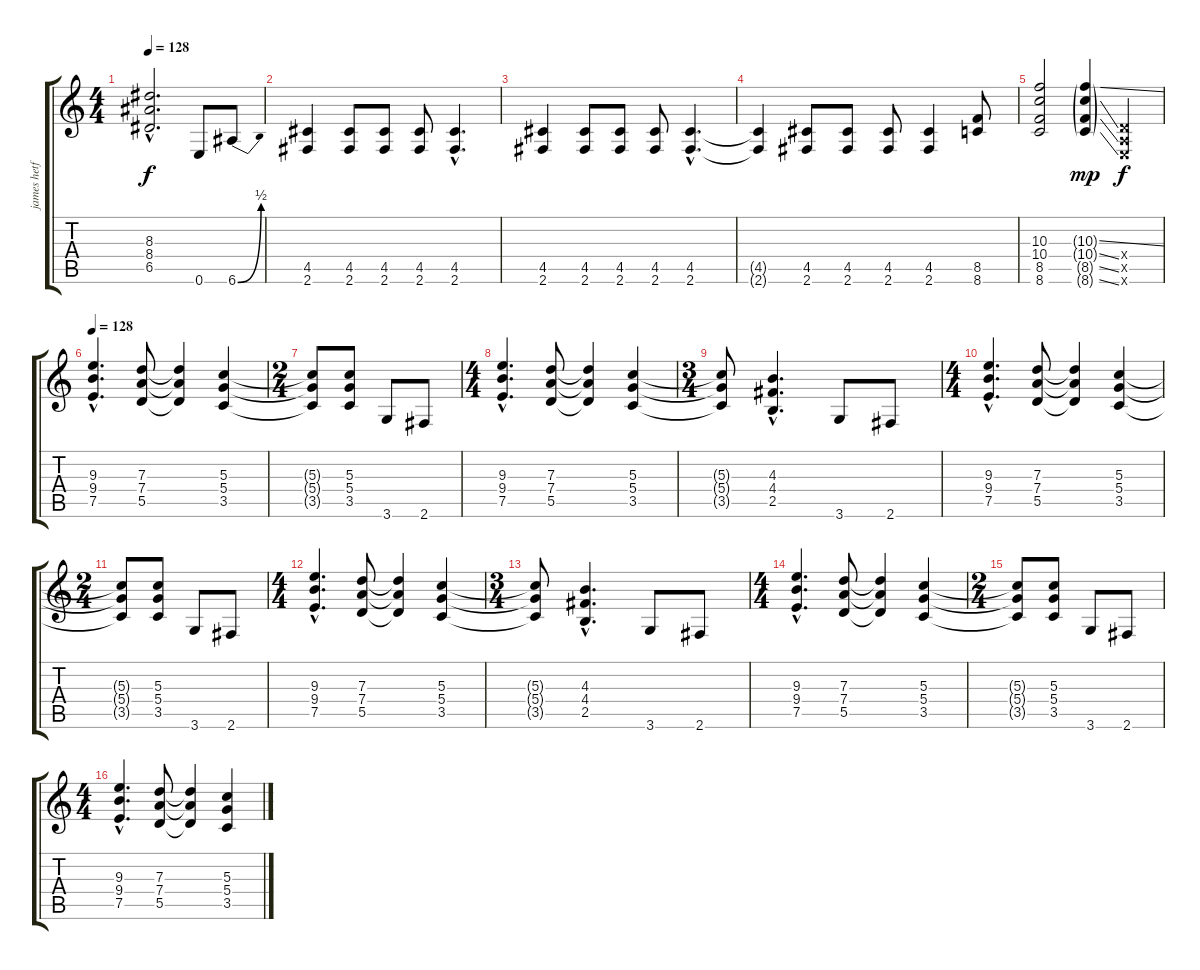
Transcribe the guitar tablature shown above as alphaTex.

\track ("james hetfield" "james hetf") {instrument overdrivenguitar}
\staff {score tabs}
\tuning (E4 B3 G3 D3 A2 E2) {hide}
\ts (4 4)
\tempo 128
\clef g2
\ks c
(8.3{hac} 8.4{hac} 6.5{hac}).2{d dy f} 0.6.8 6.6{be (bend 0 0 60 2)}.8 |
(4.5 2.6).4 (4.5 2.6).8 (4.5 2.6).8 (4.5 2.6).8 (4.5{hac} 2.6{hac}).4{d} |
(4.5 2.6).4 (4.5 2.6).8 (4.5 2.6).8 (4.5 2.6).8 (4.5{hac} 2.6{hac}).4{d} |
(4.5{t} 2.6{t}).4 (4.5 2.6).8 (4.5 2.6).8 (4.5 2.6).8 (4.5 2.6).4 (8.5 8.6).8 |
(10.3 10.4 8.5 8.6).2 (10.3{ss g} 10.4{ss g} 8.5{ss g} 8.6{ss g}).4{dy mp} (0.4{x} 0.5{x} 0.6{x}).4{dy f} |
\tempo 128
(9.3{hac} 9.4{hac} 7.5{hac}).4{d} (7.3 7.4 5.5).8 (7.3{t} 7.4{t} 5.5{t}).4 (5.3 5.4 3.5).4 |
\ts (2 4)
(5.3{t} 5.4{t} 3.5{t}).8 (5.3 5.4 3.5).8 3.6.8 2.6.8 |
\ts (4 4)
(9.3{hac} 9.4{hac} 7.5{hac}).4{d} (7.3 7.4 5.5).8 (7.3{t} 7.4{t} 5.5{t}).4 (5.3 5.4 3.5).4 |
\ts (3 4)
(5.3{t} 5.4{t} 3.5{t}).8 (4.3{hac} 4.4{hac} 2.5{hac}).4{d} 3.6.8 2.6.8 |
\ts (4 4)
(9.3{hac} 9.4{hac} 7.5{hac}).4{d} (7.3 7.4 5.5).8 (7.3{t} 7.4{t} 5.5{t}).4 (5.3 5.4 3.5).4 |
\ts (2 4)
(5.3{t} 5.4{t} 3.5{t}).8 (5.3 5.4 3.5).8 3.6.8 2.6.8 |
\ts (4 4)
(9.3{hac} 9.4{hac} 7.5{hac}).4{d} (7.3 7.4 5.5).8 (7.3{t} 7.4{t} 5.5{t}).4 (5.3 5.4 3.5).4 |
\ts (3 4)
(5.3{t} 5.4{t} 3.5{t}).8 (4.3{hac} 4.4{hac} 2.5{hac}).4{d} 3.6.8 2.6.8 |
\ts (4 4)
(9.3{hac} 9.4{hac} 7.5{hac}).4{d} (7.3 7.4 5.5).8 (7.3{t} 7.4{t} 5.5{t}).4 (5.3 5.4 3.5).4 |
\ts (2 4)
(5.3{t} 5.4{t} 3.5{t}).8 (5.3 5.4 3.5).8 3.6.8 2.6.8 |
\ts (4 4)
(9.3{hac} 9.4{hac} 7.5{hac}).4{d} (7.3 7.4 5.5).8 (7.3{t} 7.4{t} 5.5{t}).4 (5.3 5.4 3.5).4
